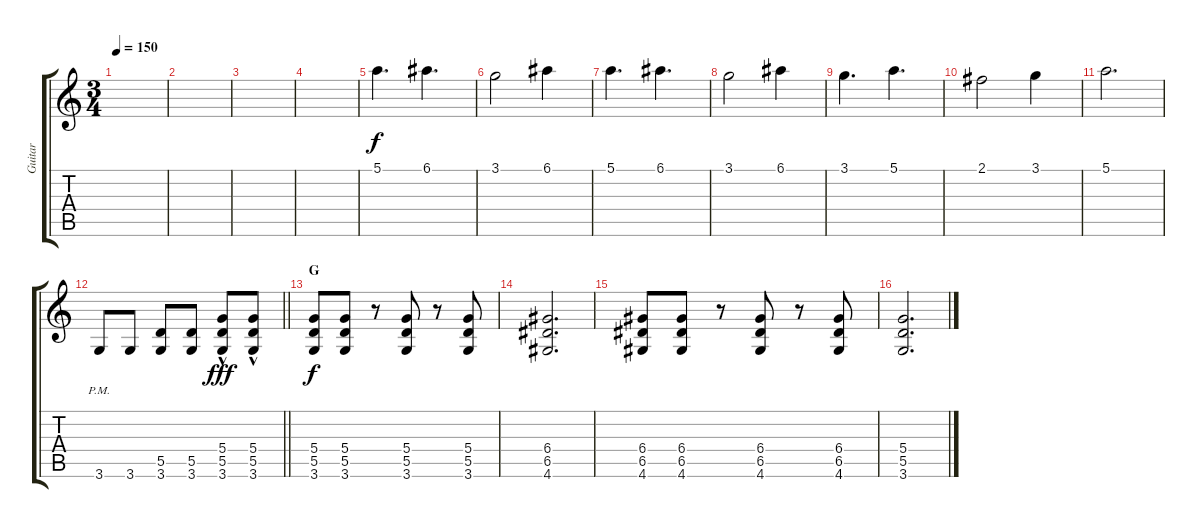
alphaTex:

\track ("Guitar" "Guitar") {instrument overdrivenguitar}
\staff {score tabs}
\tuning (E4 B3 G3 D3 A2 E2) {hide}
\ts (3 4)
\tempo 150
\clef g2
\ks c
|
|
|
|
5.1.4{d volume 6 instrument distortionguitar} 6.1.4{d} |
3.1.2 6.1.4 |
5.1.4{d} 6.1.4{d} |
3.1.2 6.1.4 |
3.1.4{d} 5.1.4{d} |
2.1.2 3.1.4 |
5.1.2{d} |
\barLineRight lightlight
3.6{pm}.8 3.6.8 (5.5 3.6).8 (5.5 3.6).8 (5.4{hac} 5.5{hac} 3.6{hac}).8{dy fff} (5.4{hac} 5.5{hac} 3.6{hac}).8 |
\section ("" "G")
(5.4 5.5 3.6).8{dy f volume 11} (5.4 5.5 3.6).8 r.8 (5.4 5.5 3.6).8 r.8 (5.4 5.5 3.6).8 |
(6.4 6.5 4.6).2{d} |
(6.4 6.5 4.6).8 (6.4 6.5 4.6).8 r.8 (6.4 6.5 4.6).8 r.8 (6.4 6.5 4.6).8 |
(5.4 5.5 3.6).2{d}
